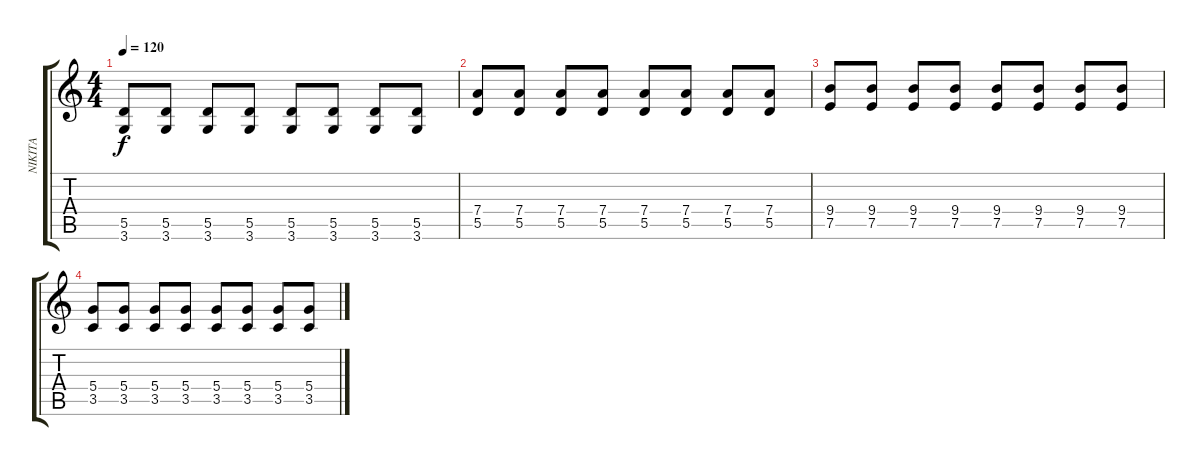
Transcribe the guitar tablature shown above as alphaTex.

\track ("NIKITA" "NIKITA") {instrument distortionguitar}
\staff {score tabs}
\tuning (E4 B3 G3 D3 A2 E2) {hide}
\ts (4 4)
\tempo 120
\clef g2
\ks c
(5.5 3.6).8{dy f} (5.5 3.6).8 (5.5 3.6).8 (5.5 3.6).8 (5.5 3.6).8 (5.5 3.6).8 (5.5 3.6).8 (5.5 3.6).8 |
(7.4 5.5).8 (7.4 5.5).8 (7.4 5.5).8 (7.4 5.5).8 (7.4 5.5).8 (7.4 5.5).8 (7.4 5.5).8 (7.4 5.5).8 |
(9.4 7.5).8 (9.4 7.5).8 (9.4 7.5).8 (9.4 7.5).8 (9.4 7.5).8 (9.4 7.5).8 (9.4 7.5).8 (9.4 7.5).8 |
(5.4 3.5).8 (5.4 3.5).8 (5.4 3.5).8 (5.4 3.5).8 (5.4 3.5).8 (5.4 3.5).8 (5.4 3.5).8 (5.4 3.5).8
